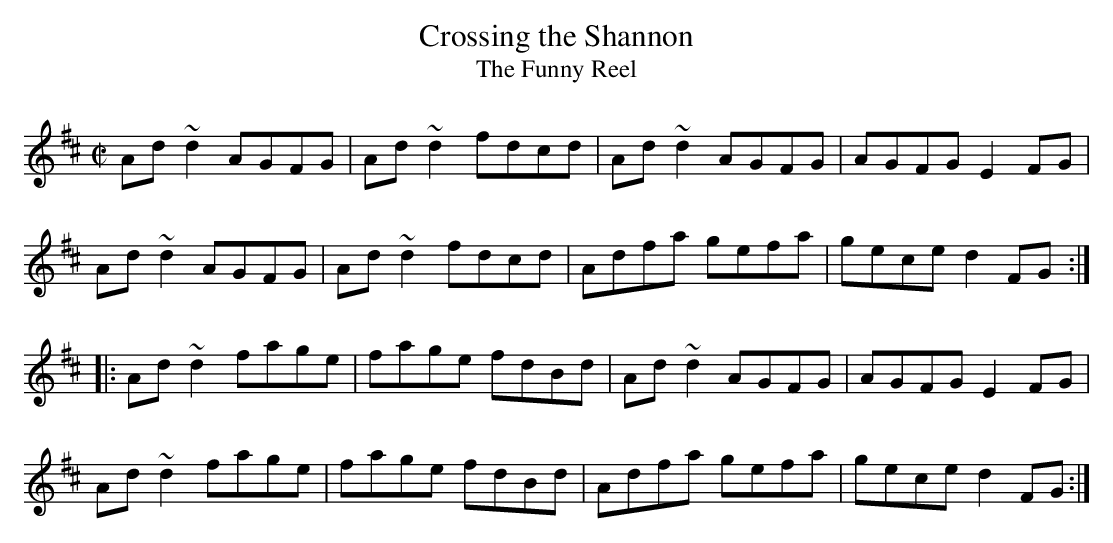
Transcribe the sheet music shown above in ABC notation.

X:1
T:Crossing the Shannon
T:Funny Reel, The
M:C|
L:1/8
K:D
Ad~d2 AGFG|Ad~d2 fdcd|Ad~d2 AGFG|AGFG E2FG|
Ad~d2 AGFG|Ad~d2 fdcd|Adfa gefa|gece d2FG:|
|:Ad~d2 fage|fage fdBd|Ad~d2 AGFG|AGFG E2FG|
Ad~d2 fage|fage fdBd|Adfa gefa|gece d2FG:|
